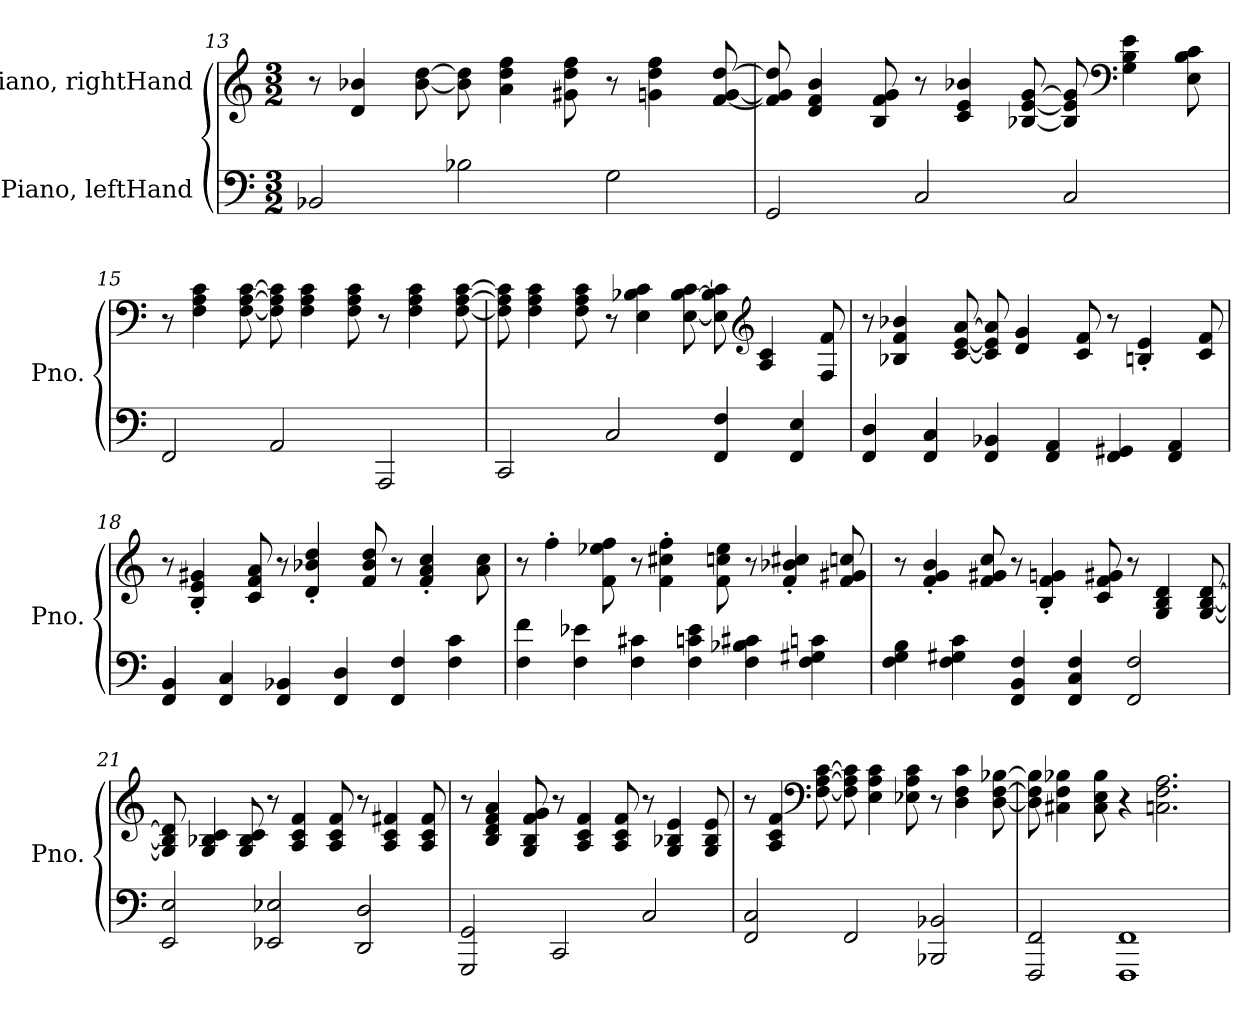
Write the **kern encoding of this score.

**kern	**kern
*part2	*part1
*staff2	*staff1
*I"Piano, leftHand	*I"Piano, rightHand
*I'Pno.	*I'Pno.
*clefF4	*clefG2
*k[]	*k[]
*M3/2	*M3/2
=13	=13
2BB-X/	8r
.	4d/ 4b-X/
.	[8b-\ [8dd\
2B-X\	8b-\] 8dd\]
.	4a\ 4dd\ 4ff\
.	8g#X\ 8dd\ 8ff\
2G\	8r
.	4gn\ 4dd\ 4ff\
.	[8f/ [8g/ [8dd/
!!LO:LB:g=z
=14	=14
2GG/	8f/] 8g/] 8dd/]
.	4d/ 4f/ 4b/
.	8B/ 8f/ 8g/
2C/	8r
.	4c/ 4e/ 4b-X/
.	[8B-X/ [8e/ [8g/
2C/	8B-/] 8e/] 8g/]
*	*clefF4
.	4G\ 4B-\ 4e\
.	8E\ 8B-\ 8c\
=15	=15
2FF/	8r
.	4F\ 4A\ 4c\
.	[8F\ [8A\ [8c\
2AA/	8F\] 8A\] 8c\]
.	4F\ 4A\ 4c\
.	8F\ 8A\ 8c\
2AAA/	8r
.	4F\ 4A\ 4c\
.	[8F\ [8A\ [8c\
=16	=16
2CC/	8F\] 8A\] 8c\]
.	4F\ 4A\ 4c\
.	8F\ 8A\ 8c\
2C/	8r
.	4E\ 4B-X\ 4c\
.	[8E\ [8B-\ [8c\
4FF/ 4F/	8E\] 8B-\] 8c\]
*	*clefG2
.	4A/ 4c/
4FF/ 4E/	.
.	8F/ 8f/
!!LO:LB:g=z
=17	=17
4FF/ 4D/	8r
.	4B-X/ 4f/ 4b-X/
4FF/ 4C/	.
.	[8c/ [8e/ [8a/
4FF/ 4BB-X/	8c/] 8e/] 8a/]
.	4d/ 4g/
4FF/ 4AA/	.
.	8c/ 8f/
4FF/ 4GG#X/	8r
.	4Bn/' 4e/'
4FF/ 4AA/	.
.	8c/ 8f/
=18	=18
4FF/ 4BB/	8r
.	4B/' 4e/' 4g#X/'
4FF/ 4C/	.
.	8c/ 8f/ 8a/
4FF/ 4BB-X/	8r
.	4d/' 4b-X/' 4dd/'
4FF/ 4D/	.
.	8f/ 8b-/ 8dd/
4FF/ 4F/	8r
.	4f/' 4a/' 4cc/'
4F\ 4c\	.
.	8a\ 8cc\
=19	=19
4F\ 4f\	8r
.	4ff'\
4F\ 4e-X\	.
.	8f\ 8ee-X\ 8ff\
4F\ 4c#X\	8r
.	4f\' 4cc#X\' 4ff\'
4F\ 4cn\ 4e-\	.
.	8f\ 8ccn\ 8ee-\
4F\ 4B-X\ 4c#X\	8r
.	4f/' 4b-X/' 4cc#X/'
4F\ 4G#X\ 4cn\	.
.	8f/ 8g#X/ 8ccn/
!!LO:PB:g=z
=20	=20
4F\ 4G\ 4B\	8r
.	4f/' 4g/' 4b/'
4F\ 4G#X\ 4c\	.
.	8f/ 8g#X/ 8cc/
4FF/ 4BB/ 4F/	8r
.	4B/' 4f/' 4gn/'
4FF/ 4C/ 4F/	.
.	8c/ 8f/ 8g#X/
2FF/ 2F/	8r
.	4G/ 4B/ 4d/
.	[8G/ [8B/ [8d/
=21	=21
2EE/ 2E/	8G/] 8B/] 8d/]
.	4G/ 4B-X/ 4c/
.	8G/ 8B-/ 8c/
2EE-X/ 2E-X/	8r
.	4A/ 4c/ 4f/
.	8A/ 8c/ 8f/
2DD/ 2D/	8r
.	4A/ 4c/ 4f#X/
.	8A/ 8c/ 8f#/
=22	=22
2GGG/ 2GG/	8r
.	4B/ 4d/ 4f/ 4a/
.	8G/ 8B/ 8f/ 8g/
2CC/	8r
.	4A/ 4c/ 4f/
.	8A/ 8c/ 8f/
2C/	8r
.	4G/ 4B-X/ 4e/
.	8G/ 8B-/ 8e/
!!LO:LB:g=z
=23	=23
2FF/ 2C/	8r
.	4A/ 4c/ 4f/
*	*clefF4
.	[8F\ [8A\ [8c\
2FF/	8F\] 8A\] 8c\]
.	4E\ 4A\ 4c\
.	8E-X\ 8A\ 8c\
2BBB-X/ 2BB-X/	8r
.	4D\ 4F\ 4c\
.	[8D\ [8F\ [8B-X\
=24	=24
2FFF/ 2FF/	8D\] 8F\] 8B-\]
.	4C#X\ 4F\ 4B-X\
.	8C#\ 8E\ 8B-\
1FFF 1FF	4r
.	2.Cn\ 2.F\ 2.A\
=	=
*-	*-
